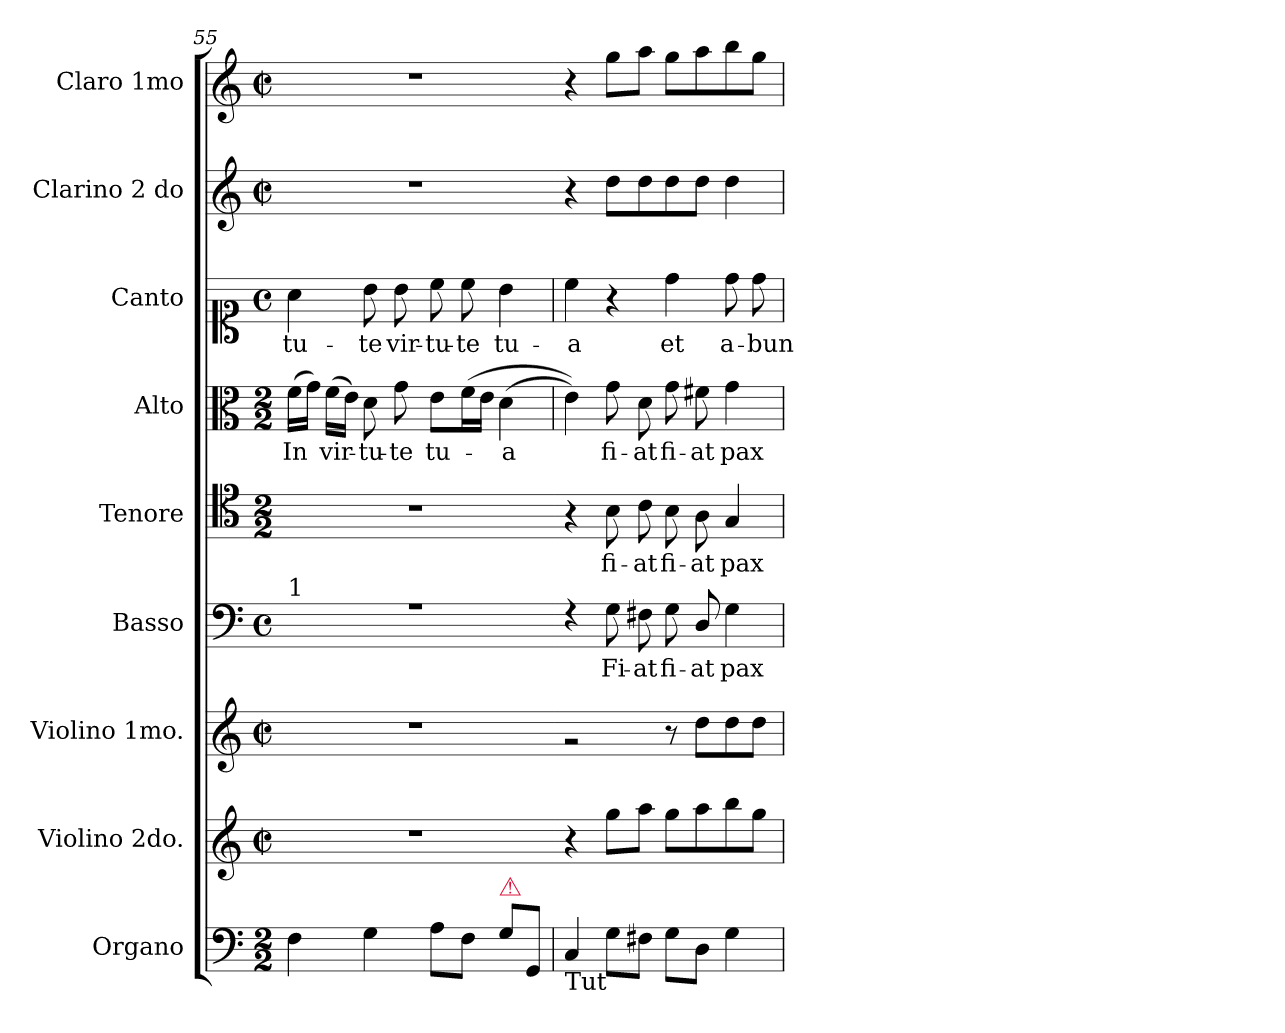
**kern	**kern	**kern	**kern	**text	**kern	**text	**kern	**text	**kern	**text	**kern	**kern
*part9	*part8	*part7	*part6	*part6	*part5	*part5	*part4	*part4	*part3	*part3	*part2	*part1
*staff9	*staff8	*staff7	*staff6	*staff6	*staff5	*staff5	*staff4	*staff4	*staff3	*staff3	*staff2	*staff1
*I"Organo	*I"Violino 2do.	*I"Violino 1mo.	*I"Basso	*	*I"Tenore	*	*I"Alto	*	*I"Canto	*	*I"Clarino 2 do	*I"Claro 1mo
*I'org	*I'vl 2	*I'vl 1	*I'B	*	*I'T	*	*I'A	*	*	*	*I'clno 2	*
*clefF4	*clefG2	*clefG2	*clefF4	*	*clefC4	*	*clefC3	*	*clefC1	*	*clefG2	*clefG2
*k[]	*k[]	*k[]	*k[]	*	*k[]	*	*k[]	*	*k[]	*	*k[]	*k[]
*M2/2	*M2/2	*M2/2	*M2/2	*	*M2/2	*	*M2/2	*	*M2/2	*	*M2/2	*M2/2
*	*met(c|)	*met(c|)	*met(c)	*	*	*	*	*	*met(c)	*	*met(c|)	*met(c|)
=55	=55	=55	=55	=55	=55	=55	=55	=55	=55	=55	=55	=55
!	!	!	!LO:TX:a:t=1	!	!	!	!	!	!	!	!	!
4F\	1r	1r	1rA	.	1r	.	(16f\LL	In	4a\	-tu-	1r	1r
.	.	.	.	.	.	.	16g\JJ)	.	.	.	.	.
.	.	.	.	.	.	.	(16f\LL	vir-	.	.	.	.
.	.	.	.	.	.	.	16e\JJ)	.	.	.	.	.
4G\	.	.	.	.	.	.	8d\	-tu-	8b\	-te	.	.
.	.	.	.	.	.	.	8g\	-te	8b\	vir-	.	.
8A\L	.	.	.	.	.	.	8e\L	tu-	8cc\	-tu-	.	.
8F\J	.	.	.	.	.	.	(16f\L	.	8cc\	-te	.	.
.	.	.	.	.	.	.	16e\JJ	.	.	.	.	.
!LO:TX:a:color=crimson:t=⚠	!	!	!	!	!	!	!	!	!	!	!	!
8G\L	.	.	.	.	.	.	(<4d\	-a	4b\	tu-	.	.
8GG/J	.	.	.	.	.	.	.	.	.	.	.	.
=56	=56	=56-	=56-	=56-	=56-	=56-	=56	=56-	=56	=56-	=56	=56-
!LO:TX:b:t=Tut	!	!	!	!	!	!	!	!	!	!	!	!
4C/	4r	2rg	4rF	.	4r	.	4e\))	.	4cc\	-a	4r	4r
8G\L	8gg\L	.	8G\	Fi-	8B\	fi-	8g\	fi-	4r	.	8dd\L	8gg\L
8F#X\J	8aa\J	.	8F#X\	-at	8c\	-at	8d\	-at	.	.	8dd\	8aa\J
!	!	!	!	!LO:LY:i	!	!	!	!	!	!	!	!
8G\L	8gg\L	8r	8G\	fi-	8B\	fi-	8g\	fi-	4dd\	et	8dd\	8gg\L
!	!	!	!	!LO:LY:i	!	!	!	!	!	!	!	!
8D\J	8aa\	8dd\L	8D/	-at	8A\	-at	8f#X\	-at	.	.	8dd\J	8aa\
4G\	8bb\	8dd\	4G\	pax	4G/	pax	4g\	pax	8dd\	a-	4dd\	8bb\
.	8gg\J	8dd\J	.	.	.	.	.	.	8dd\	-bun-	.	8gg\J
=	=	=	=	=	=	=	=	=	=	=	=	=
*-	*-	*-	*-	*-	*-	*-	*-	*-	*-	*-	*-	*-
